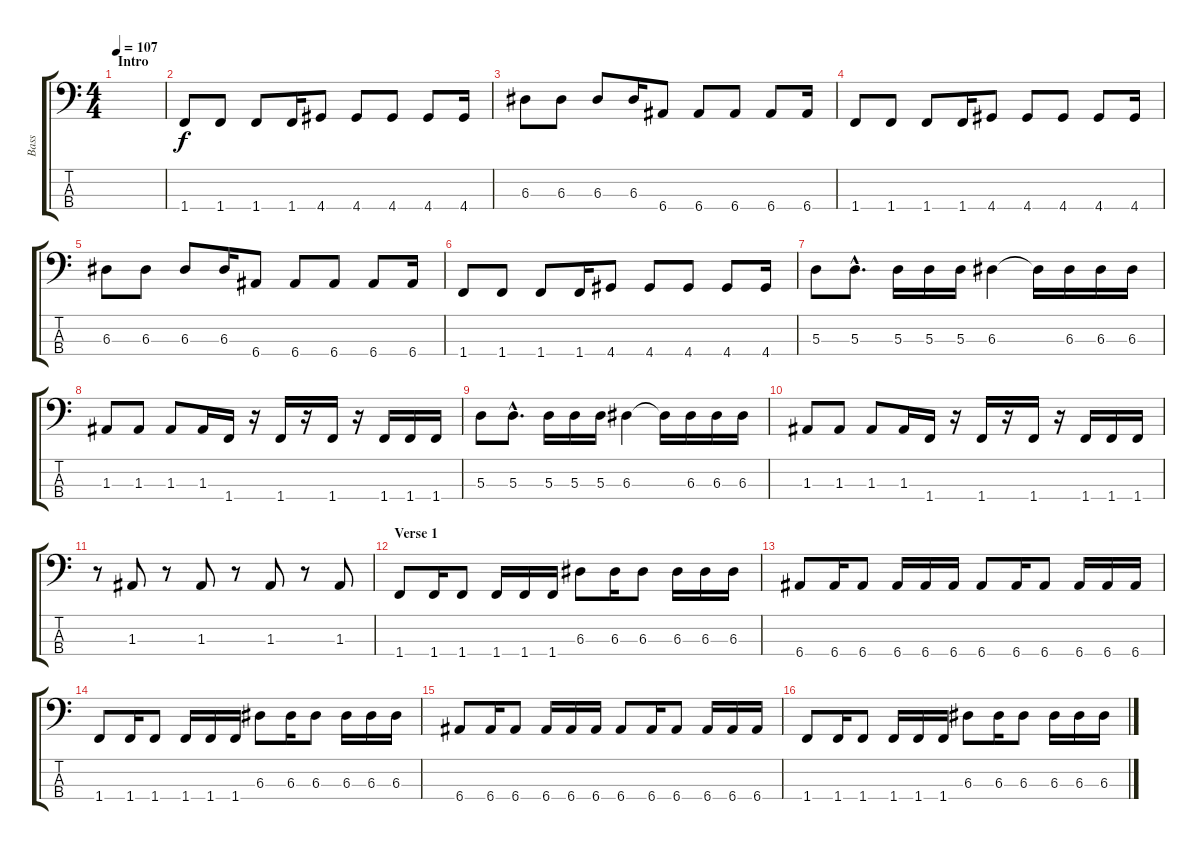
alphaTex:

\track ("Bass" "Bass") {instrument electricbasspick}
\staff {score tabs}
\tuning (G2 D2 A1 E1) {hide}
\ts (4 4)
\section ("" "Intro")
\tempo 107
\clef f4
\ks c
|
1.4.8 1.4.8 1.4.8 1.4.16 4.4.8 4.4.8 4.4.8 4.4.8 4.4.16 |
6.3.8 6.3.8 6.3.8 6.3.16 6.4.8 6.4.8 6.4.8 6.4.8 6.4.16 |
1.4.8 1.4.8 1.4.8 1.4.16 4.4.8 4.4.8 4.4.8 4.4.8 4.4.16 |
6.3.8 6.3.8 6.3.8 6.3.16 6.4.8 6.4.8 6.4.8 6.4.8 6.4.16 |
1.4.8 1.4.8 1.4.8 1.4.16 4.4.8 4.4.8 4.4.8 4.4.8 4.4.16 |
5.3.8 5.3{hac}.8{d} 5.3.16 5.3.16 5.3.16 6.3.4 6.3{t}.16 6.3.16 6.3.16 6.3.16 |
1.3.8 1.3.8 1.3.8 1.3.16 1.4.16 r.16 1.4.16 r.16 1.4.16 r.16 1.4.16 1.4.16 1.4.16 |
5.3.8 5.3{hac}.8{d} 5.3.16 5.3.16 5.3.16 6.3.4 6.3{t}.16 6.3.16 6.3.16 6.3.16 |
1.3.8 1.3.8 1.3.8 1.3.16 1.4.16 r.16 1.4.16 r.16 1.4.16 r.16 1.4.16 1.4.16 1.4.16 |
r.8 1.3.8 r.8 1.3.8 r.8 1.3.8 r.8 1.3.8 |
\section ("" "Verse 1")
1.4.8 1.4.16 1.4.8 1.4.16 1.4.16 1.4.16 6.3.8 6.3.16 6.3.8 6.3.16 6.3.16 6.3.16 |
6.4.8 6.4.16 6.4.8 6.4.16 6.4.16 6.4.16 6.4.8 6.4.16 6.4.8 6.4.16 6.4.16 6.4.16 |
1.4.8 1.4.16 1.4.8 1.4.16 1.4.16 1.4.16 6.3.8 6.3.16 6.3.8 6.3.16 6.3.16 6.3.16 |
6.4.8 6.4.16 6.4.8 6.4.16 6.4.16 6.4.16 6.4.8 6.4.16 6.4.8 6.4.16 6.4.16 6.4.16 |
1.4.8 1.4.16 1.4.8 1.4.16 1.4.16 1.4.16 6.3.8 6.3.16 6.3.8 6.3.16 6.3.16 6.3.16
